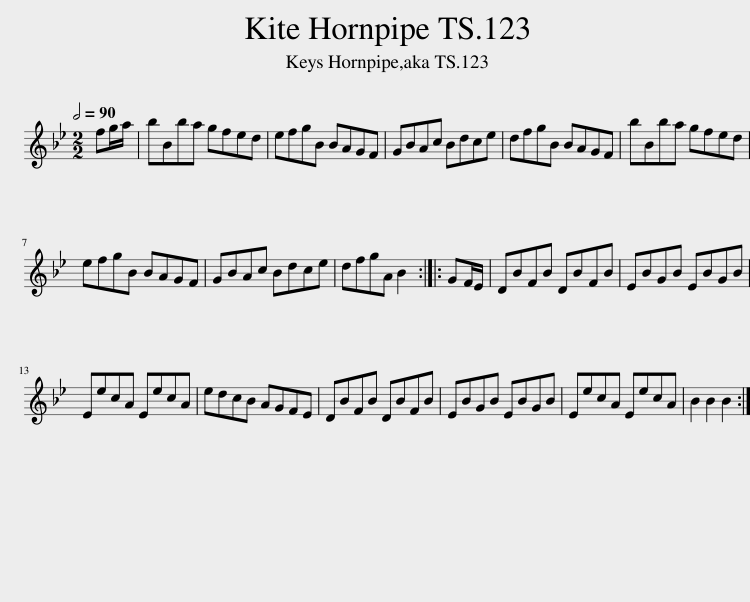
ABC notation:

X:1
L:1/8
Q:1/2=90
M:2/2
I:linebreak $
K:Bb
V:1 treble
V:1
 fg/a/ | bBba gfed | efgB BAGF | GBAc Bdce | dfgB BAGF | %5
 bBba gfed |$ efgB BAGF | GBAc Bdce | dfgA B2 :: GF/E/ | %10
 DBFB DBFB | EBGB EBGB |$ EecA EecA | edcB AGFE | DBFB DBFB | %15
 EBGB EBGB | EecA EecA | B2 B2 B2 :| %18
